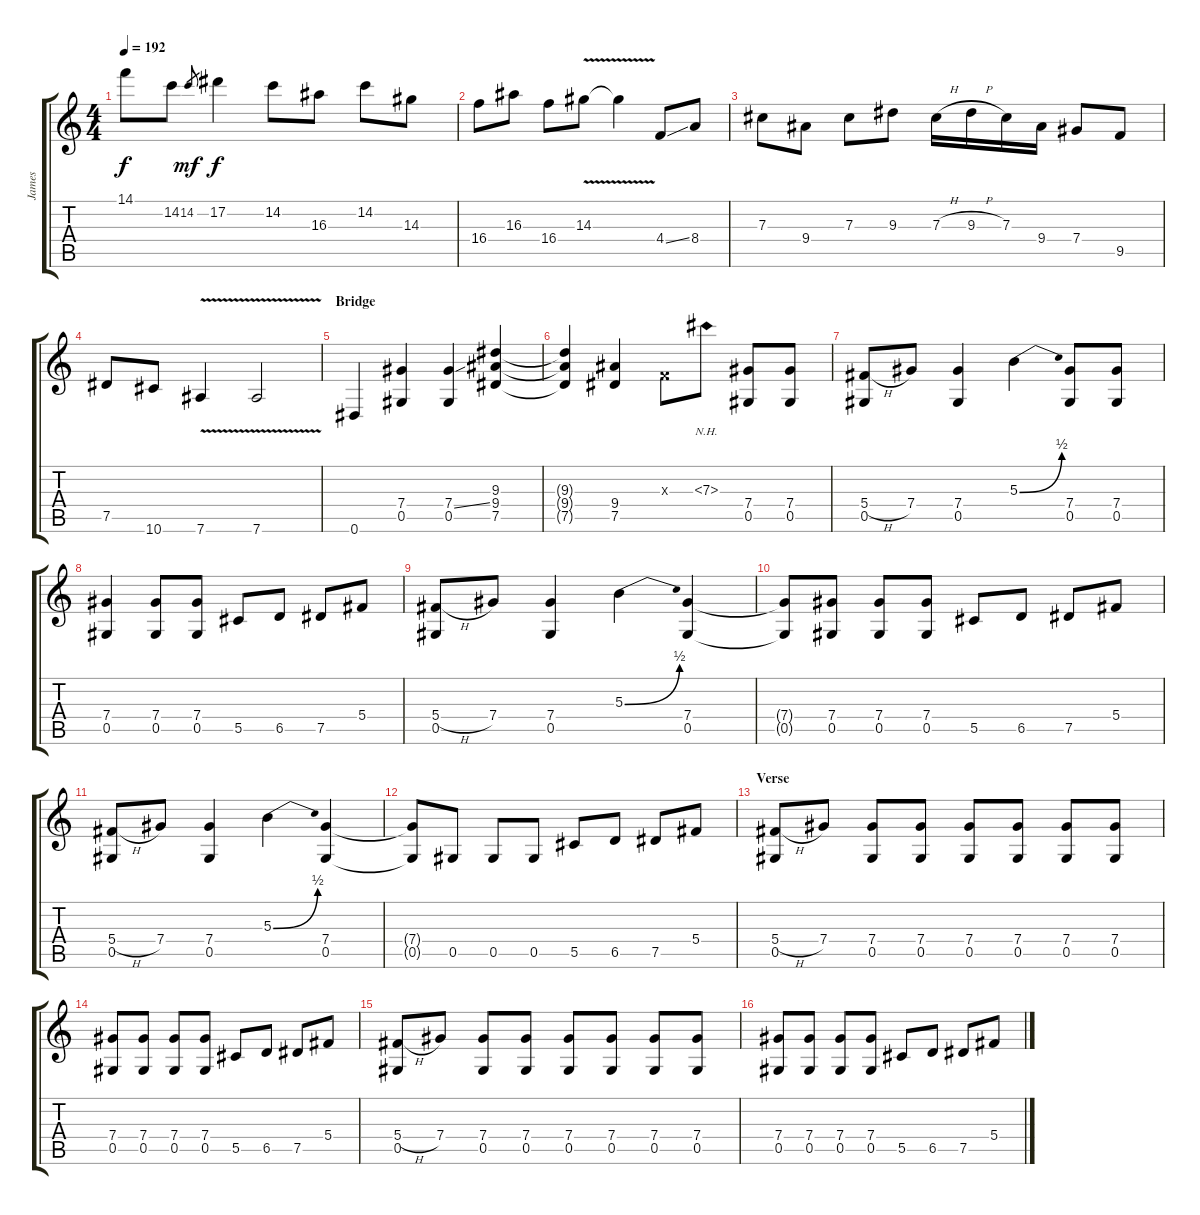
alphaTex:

\track ("James" "James") {instrument distortionguitar}
\staff {score tabs}
\tuning (Eb4 Bb3 Gb3 Db3 Ab2 Eb2) {hide}
\ts (4 4)
\tempo 192
\clef g2
\ks c
14.1.8{dy f} 14.2.8 14.2.8{gr dy mf} 17.2.4{dy f} 14.2.8 16.3.8 14.2.8 14.3.8 |
16.4.8 16.3.8 16.4.8 14.3{v}.8 14.3{t}.4 4.4{ss}.8 8.4.8 |
7.3.8 9.4.8 7.3.8 9.3.8 7.3{h}.16 9.3{h}.16 7.3.16 9.4.16 7.4.8 9.5.8 |
7.5.8 10.6.8 7.6{v}.4 7.6{v}.2 |
\section ("" "Bridge ")
0.6.4 (7.4 0.5).4 (7.4{ss} 0.5).4 (9.3 9.4 7.5).4 |
(9.3{t} 9.4{t} 7.5{t}).4 (9.4 7.5).4 -1.3{x}.8 7.3{nh}.8 (7.4 0.5).8 (7.4 0.5).8 |
(5.4{h} 0.5).8 7.4.8 (7.4 0.5).4 5.3{be (bend 0 0 60 2)}.4 (7.4 0.5).8 (7.4 0.5).8 |
(7.4 0.5).4 (7.4 0.5).8 (7.4 0.5).8 5.5.8 6.5.8 7.5.8 5.4.8 |
(5.4{h} 0.5).8 7.4.8 (7.4 0.5).4 5.3{be (bend 0 0 60 2)}.4 (7.4 0.5).4 |
(7.4{t} 0.5{t}).8 (7.4 0.5).8 (7.4 0.5).8 (7.4 0.5).8 5.5.8 6.5.8 7.5.8 5.4.8 |
(5.4{h} 0.5).8 7.4.8 (7.4 0.5).4 5.3{be (bend 0 0 60 2)}.4 (7.4 0.5).4 |
(7.4{t} 0.5{t}).8 0.5.8 0.5.8 0.5.8 5.5.8 6.5.8 7.5.8 5.4.8 |
\section ("" "Verse ")
(5.4{h} 0.5).8 7.4.8 (7.4 0.5).8 (7.4 0.5).8 (7.4 0.5).8 (7.4 0.5).8 (7.4 0.5).8 (7.4 0.5).8 |
(7.4 0.5).8 (7.4 0.5).8 (7.4 0.5).8 (7.4 0.5).8 5.5.8 6.5.8 7.5.8 5.4.8 |
(5.4{h} 0.5).8 7.4.8 (7.4 0.5).8 (7.4 0.5).8 (7.4 0.5).8 (7.4 0.5).8 (7.4 0.5).8 (7.4 0.5).8 |
(7.4 0.5).8 (7.4 0.5).8 (7.4 0.5).8 (7.4 0.5).8 5.5.8 6.5.8 7.5.8 5.4.8
